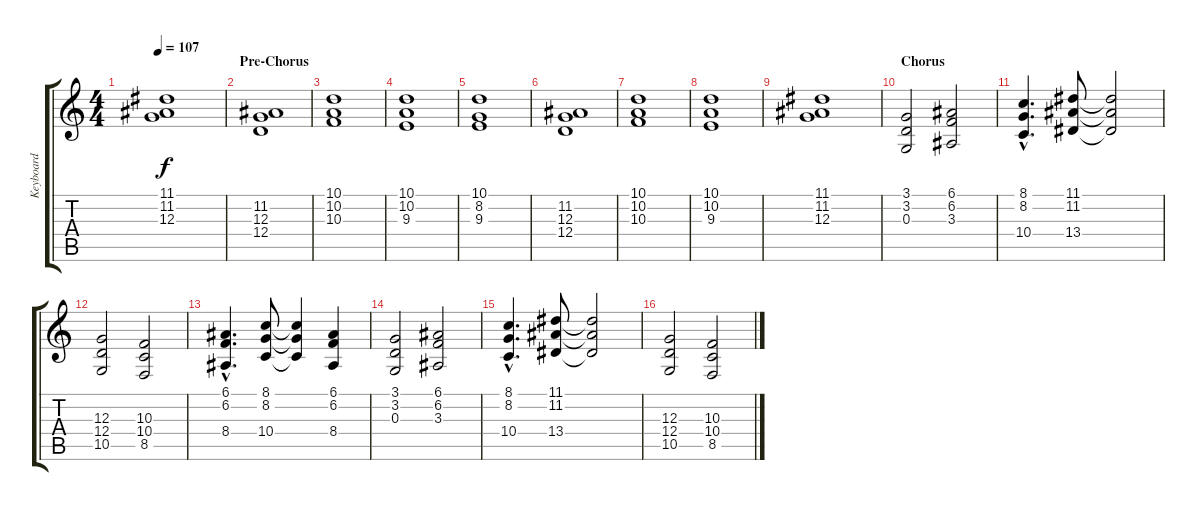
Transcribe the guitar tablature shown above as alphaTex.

\track ("Keyboard" "Keyboard") {instrument stringensemble1}
\staff {score tabs}
\tuning (E4 B3 G3 D3 A2 E2) {hide}
\ts (4 4)
\tempo 107
\clef g2
\ks c
(11.1 11.2 12.3).1{dy f} |
\section ("" "Pre-Chorus")
(11.2 12.3 12.4).1 |
(10.1 10.2 10.3).1 |
(10.1 10.2 9.3).1 |
(10.1 8.2 9.3).1 |
(11.2 12.3 12.4).1 |
(10.1 10.2 10.3).1 |
(10.1 10.2 9.3).1 |
(11.1 11.2 12.3).1 |
\section ("" "Chorus")
(3.1 3.2 0.3).2 (6.1 6.2 3.3).2 |
(8.1{hac} 8.2{hac} 10.4{hac}).4{d} (11.1 11.2 13.4).8 (11.1{t} 11.2{t} 13.4{t}).2 |
(12.3 12.4 10.5).2 (10.3 10.4 8.5).2 |
(6.1{hac} 6.2{hac} 8.4{hac}).4{d} (8.1 8.2 10.4).8 (8.1{t} 8.2{t} 10.4{t}).4 (6.1 6.2 8.4).4 |
(3.1 3.2 0.3).2 (6.1 6.2 3.3).2 |
(8.1{hac} 8.2{hac} 10.4{hac}).4{d} (11.1 11.2 13.4).8 (11.1{t} 11.2{t} 13.4{t}).2 |
(12.3 12.4 10.5).2 (10.3 10.4 8.5).2
